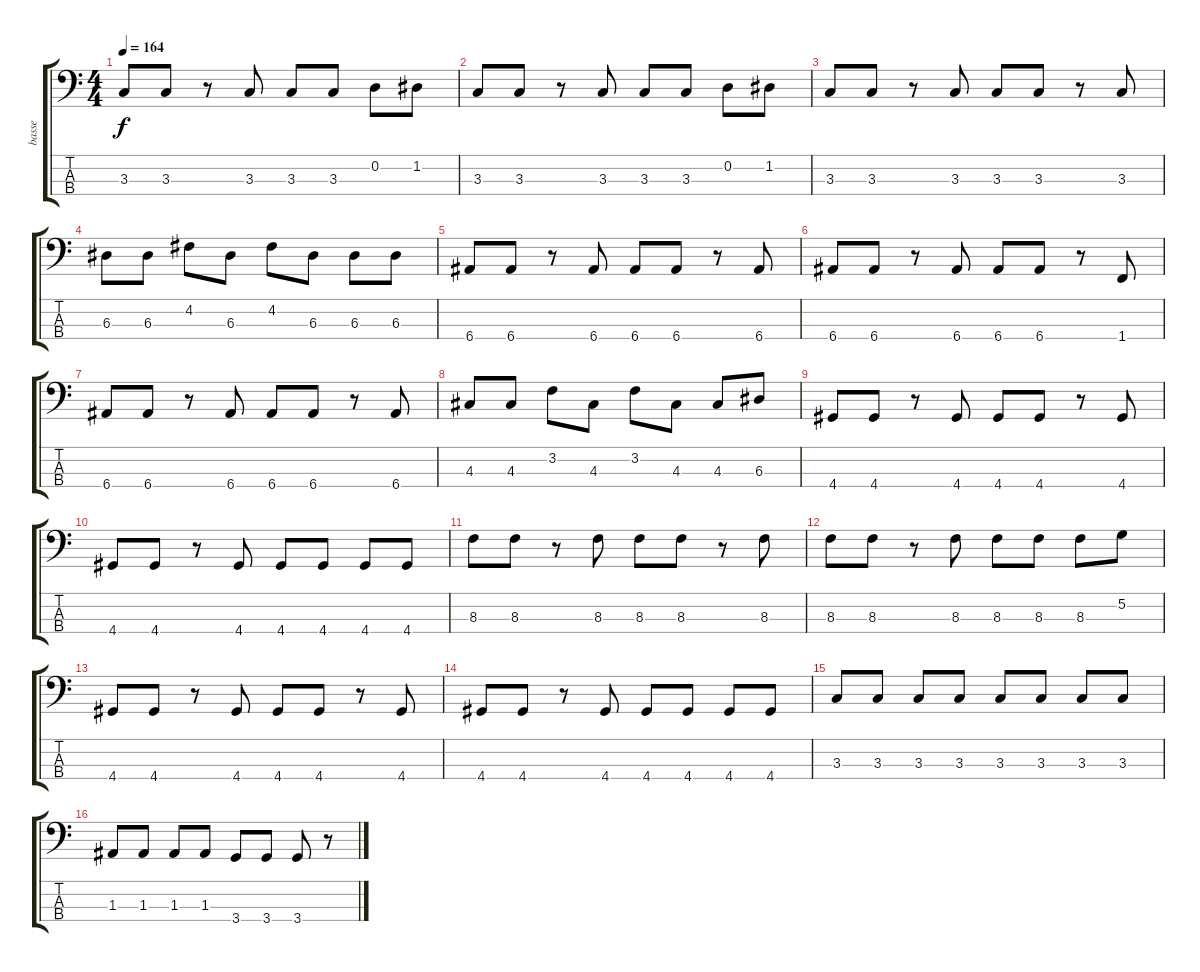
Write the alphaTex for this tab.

\track ("basse" "basse") {instrument electricbasspick}
\staff {score tabs}
\tuning (G2 D2 A1 E1) {hide}
\ts (4 4)
\tempo 164
\clef f4
\ks c
3.3.8{dy f} 3.3.8 r.8 3.3.8 3.3.8 3.3.8 0.2.8 1.2.8 |
3.3.8 3.3.8 r.8 3.3.8 3.3.8 3.3.8 0.2.8 1.2.8 |
3.3.8 3.3.8 r.8 3.3.8 3.3.8 3.3.8 r.8 3.3.8 |
6.3.8 6.3.8 4.2.8 6.3.8 4.2.8 6.3.8 6.3.8 6.3.8 |
6.4.8 6.4.8 r.8 6.4.8 6.4.8 6.4.8 r.8 6.4.8 |
6.4.8 6.4.8 r.8 6.4.8 6.4.8 6.4.8 r.8 1.4.8 |
6.4.8 6.4.8 r.8 6.4.8 6.4.8 6.4.8 r.8 6.4.8 |
4.3.8 4.3.8 3.2.8 4.3.8 3.2.8 4.3.8 4.3.8 6.3.8 |
4.4.8 4.4.8 r.8 4.4.8 4.4.8 4.4.8 r.8 4.4.8 |
4.4.8 4.4.8 r.8 4.4.8 4.4.8 4.4.8 4.4.8 4.4.8 |
8.3.8 8.3.8 r.8 8.3.8 8.3.8 8.3.8 r.8 8.3.8 |
8.3.8 8.3.8 r.8 8.3.8 8.3.8 8.3.8 8.3.8 5.2.8 |
4.4.8 4.4.8 r.8 4.4.8 4.4.8 4.4.8 r.8 4.4.8 |
4.4.8 4.4.8 r.8 4.4.8 4.4.8 4.4.8 4.4.8 4.4.8 |
3.3.8 3.3.8 3.3.8 3.3.8 3.3.8 3.3.8 3.3.8 3.3.8 |
1.3.8 1.3.8 1.3.8 1.3.8 3.4.8 3.4.8 3.4.8 r.8
